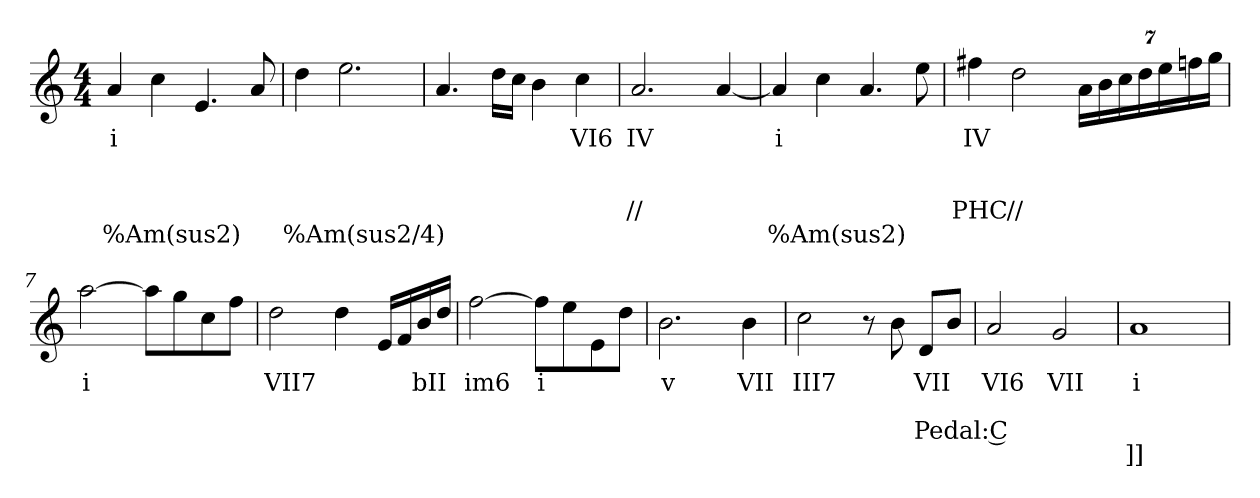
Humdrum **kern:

**kern	**text	**text	**text	**text	**text
*part1	*part1	*part1	*part1	*part1	*part1
*staff1	*staff1	*staff1	*staff1	*staff1	*staff1
*clefG2	*	*	*	*	*
*k[]	*	*	*	*	*
*a:	*	*	*	*	*
*M4/4	*	*	*	*	*
=1	=1	=1	=1	=1	=1
4a	i	.	.	.	%Am(sus2)
4cc	.	.	.	.	.
4.e	.	.	.	.	.
8a	.	.	.	.	.
=2	=2	=2	=2	=2	=2
4dd	.	.	.	.	%Am(sus2/4)
2.ee	.	.	.	.	.
=3	=3	=3	=3	=3	=3
4.a	.	.	.	.	.
16ddLL	.	.	.	.	.
16ccJJ	.	.	.	.	.
4b	.	.	.	.	.
4cc	VI6	.	.	.	.
=4	=4	=4	=4	=4	=4
2.a	IV	.	.	//	.
[4a	.	.	.	.	.
=5	=5	=5	=5	=5	=5
4a]	i	.	.	.	%Am(sus2)
4cc	.	.	.	.	.
4.a	.	.	.	.	.
8ee	.	.	.	.	.
=6	=6	=6	=6	=6	=6
4ff#X	IV	.	.	PHC	.
2dd	.	.	.	//	.
28aLL	.	.	.	.	.
28b	.	.	.	.	.
28cc	.	.	.	.	.
28dd	.	.	.	.	.
28ee	.	.	.	.	.
28ffn	.	.	.	.	.
28ggJJ	.	.	.	.	.
=7	=7	=7	=7	=7	=7
[2aa	i	.	.	.	.
8aaL]	.	.	.	.	.
8gg	.	.	.	.	.
8cc	.	.	.	.	.
8ffJ	.	.	.	.	.
=8	=8	=8	=8	=8	=8
2dd	VII7	.	.	.	.
4dd	.	.	.	.	.
16eLL	.	.	.	.	.
16f	.	.	.	.	.
16b	bII	.	.	.	.
16ddJJ	.	.	.	.	.
=9	=9	=9	=9	=9	=9
[2ff	im6	.	.	.	.
8ffL]	i	.	.	.	.
8ee	.	.	.	.	.
8e	.	.	.	.	.
8ddJ	.	.	.	.	.
=10	=10	=10	=10	=10	=10
2.b	v	.	.	.	.
4b	VII	.	.	.	.
=11	=11	=11	=11	=11	=11
2cc	III7	.	.	.	.
8r	.	.	.	.	.
8b	.	.	.	.	.
8dL	VII	.	Pedal: C	.	.
8bJ	.	.	.	.	.
=12	=12	=12	=12	=12	=12
2a	VI6	.	.	.	.
2g	VII	.	.	.	.
=13	=13	=13	=13	=13	=13
1a	i	.	.	]]	.
=	=	=	=	=	=
*-	*-	*-	*-	*-	*-
